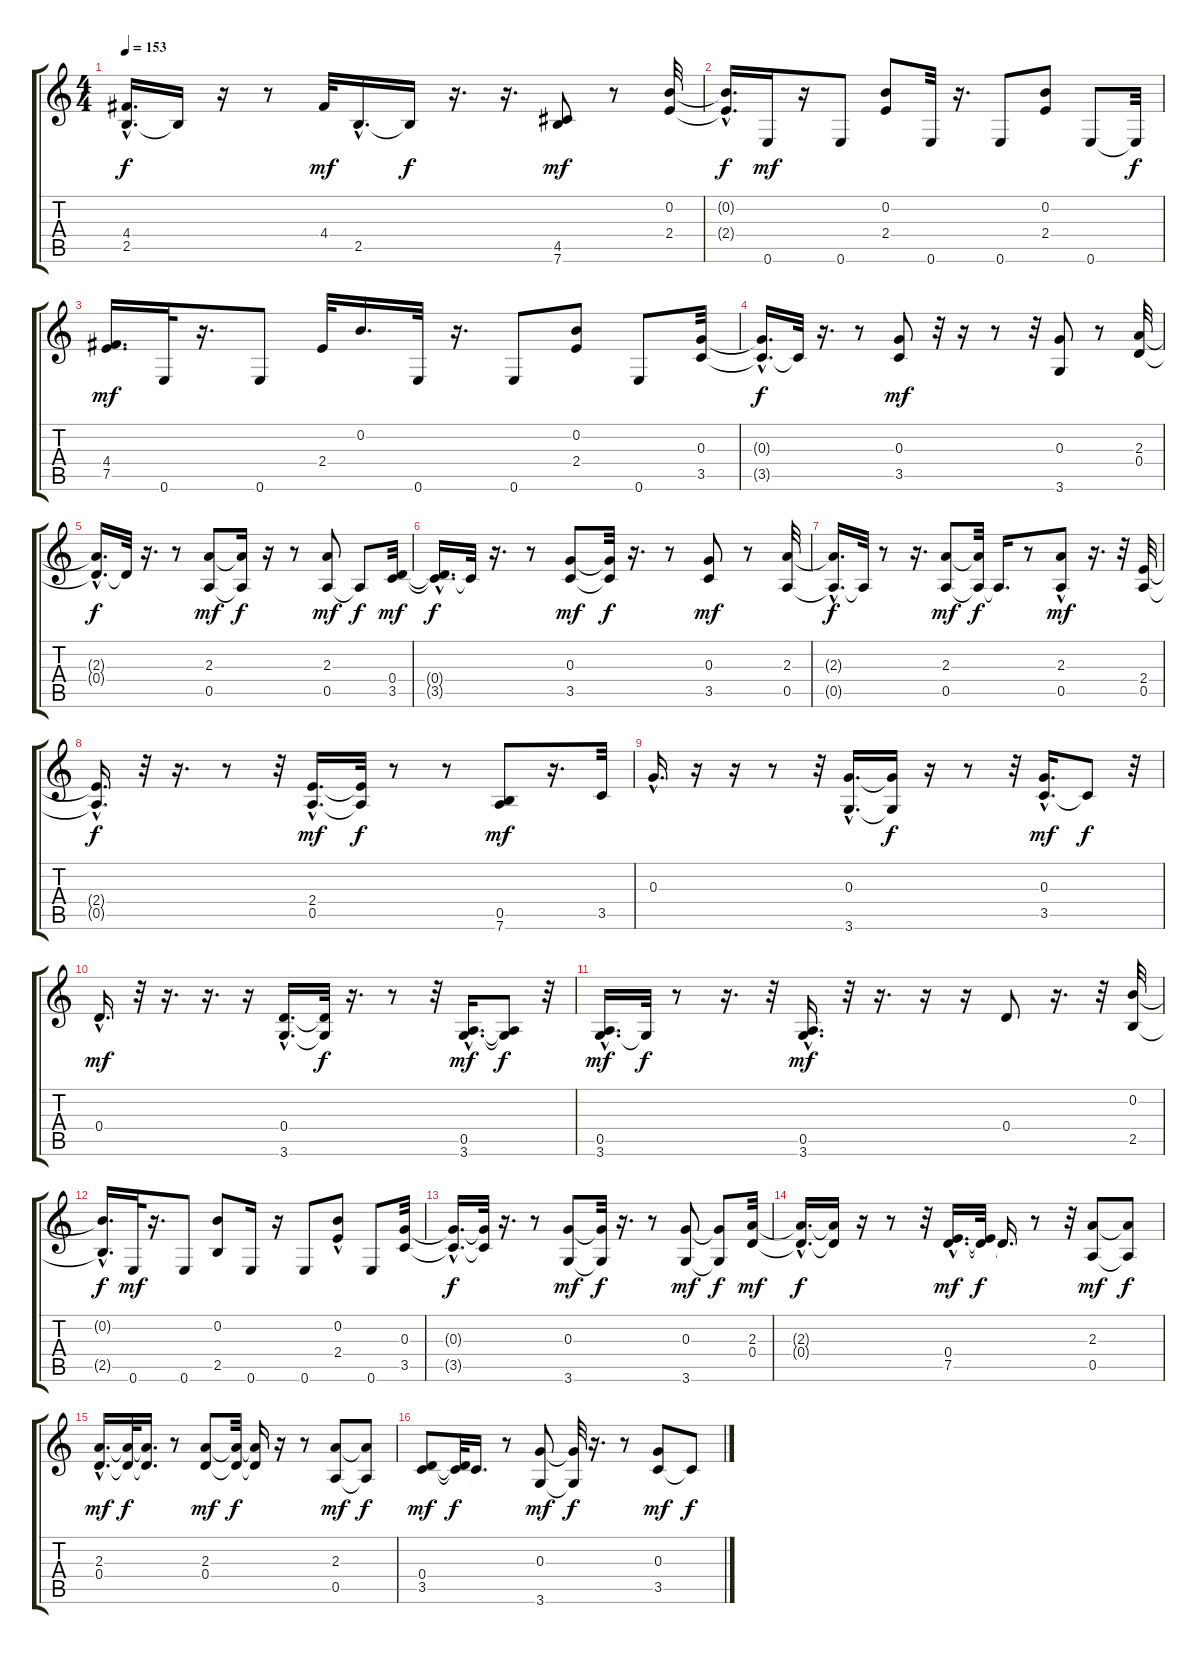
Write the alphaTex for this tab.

\track "" {instrument distortionguitar}
\staff {score tabs}
\tuning (E4 B3 G3 D3 A2 E2) {hide}
\ts (4 4)
\tempo 153
\clef g2
\ks c
(4.4{hac t} 2.5{hac t}).16{d dy f} 2.5{t}.16 r.16 r.8 4.4.32{dy mf} 2.5{hac}.16{d} 2.5{t}.16{dy f} r.16{d} r.16{d} (4.5 7.6).8{dy mf} r.8 (0.2 2.4).32 |
(0.2{hac t} 2.4{t}).16{d dy f} 0.6.16{dy mf} r.16 0.6.8 (0.2 2.4).8 0.6.32 r.16{d} 0.6.8 (0.2 2.4).8 0.6.8 0.6{t}.32{dy f} |
(4.4 7.5).16{d dy mf} 0.6.32 r.16{d} 0.6.8 2.4.32 0.2.16{d} 0.6.32 r.16{d} 0.6.8 (0.2 2.4).8 0.6.8 (0.3 3.5).32 |
(0.3{hac t} 3.5{hac t}).16{d dy f} 3.5{t}.32 r.16{d} r.8 (0.3 3.5).8{dy mf} r.32 r.16 r.8 r.32 (0.3 3.6).8 r.8 (2.3 0.4).32 |
(2.3{hac t} 0.4{hac t}).16{d dy f} 0.4{t}.32 r.16{d} r.8 (2.3 0.5).8{dy mf} (2.3{t} 0.5{t}).16{dy f} r.16 r.8 (2.3 0.5).8{dy mf} 0.5{t}.8{dy f} (0.4 3.5).32{dy mf} |
(0.4{hac t} 3.5{hac t}).16{d dy f} 3.5{t}.32 r.16{d} r.8 (0.3 3.5).8{dy mf} (0.3{t} 3.5{t}).32{dy f} r.16{d} r.8 (0.3 3.5).8{dy mf} r.8 (2.3 0.5).32 |
(2.3{hac t} 0.5{hac t}).16{d dy f} 0.5{t}.32 r.8 r.16{d} (2.3 0.5).8{dy mf} (2.3{t} 0.5{t}).32{dy f} 0.5{t}.16{d} r.8 (2.3{hac} 0.5).8{dy mf} r.16{d} r.32 (2.4 0.5).32 |
(2.4{hac t} 0.5{hac t}).16{d dy f} r.32 r.16{d} r.8 r.32 (2.4{hac} 0.5{hac}).16{d dy mf} (2.4{t} 0.5{t}).32{dy f} r.8 r.8 (0.5 7.6).8{dy mf} r.16{d} 3.5.32 |
0.3{hac}.16{d} r.16 r.16 r.8 r.32 (0.3{hac} 3.6{hac}).16{d} (0.3{t} 3.6{t}).16{dy f} r.16 r.8 r.32 (0.3{hac} 3.5{hac}).16{d dy mf} 3.5{t}.8{dy f} r.32 |
0.4{hac}.16{d dy mf} r.32 r.16{d} r.16{d} r.16 (0.4{hac} 3.6{hac}).16{d} (0.4{t} 3.6{t}).32{dy f} r.16{d} r.8 r.32 (0.5{hac} 3.6{hac}).16{d dy mf} (0.5{t} 3.6{t}).8{dy f} r.32 |
(0.5{hac} 3.6{hac}).16{d dy mf} 3.6{t}.32{dy f} r.8 r.16{d} r.32 (0.5{hac} 3.6{hac}).16{d dy mf} r.32 r.16{d} r.16 r.16 0.4.8 r.16{d} r.32 (0.2 2.5).32 |
(0.2{hac t} 2.5{hac t}).16{d dy f} 0.6.32{dy mf} r.16{d} 0.6.8 (0.2 2.5).8 0.6.16 r.16 0.6.8 (0.2{hac} 2.4).8 0.6.8 (0.3 3.5).32 |
(0.3{hac t} 3.5{hac t}).16{d dy f} (0.3{t} 3.5{t}).32 r.16{d} r.8 (0.3 3.6).8{dy mf} (0.3{t} 3.6{t}).32{dy f} r.16{d} r.8 (0.3 3.6).8{dy mf} (0.3{t} 3.6{t}).8{dy f} (2.3 0.4).32{dy mf} |
(2.3{hac t} 0.4{hac t}).16{d dy f} (2.3{t} 0.4{t}).16 r.16 r.8 r.32 (0.4{hac} 7.5{hac}).16{d dy mf} (0.4{t} 7.5{t}).32{dy f} 0.4{t}.16{d} r.8 r.32 (2.3 0.5).8{dy mf} (2.3{t} 0.5{t}).8{dy f} |
(2.3{hac} 0.4{hac}).16{d dy mf} (2.3{t} 0.4{t}).32{dy f} (2.3{t} 0.4{t}).16{d} r.8 (2.3 0.4).8{dy mf} (2.3{t} 0.4{t}).32{dy f} (2.3{t} 0.4{t}).16 r.16 r.8 (2.3 0.5).8{dy mf} (2.3{t} 0.5{t}).8{dy f} |
(0.4 3.5).8{dy mf} (0.4{t} 3.5{t}).32{dy f} 3.5{t}.16{d} r.8 (0.3 3.6).8{dy mf} (0.3{t} 3.6{t}).32{dy f} r.16{d} r.8 (0.3 3.5).8{dy mf} 3.5{t}.8{dy f}
